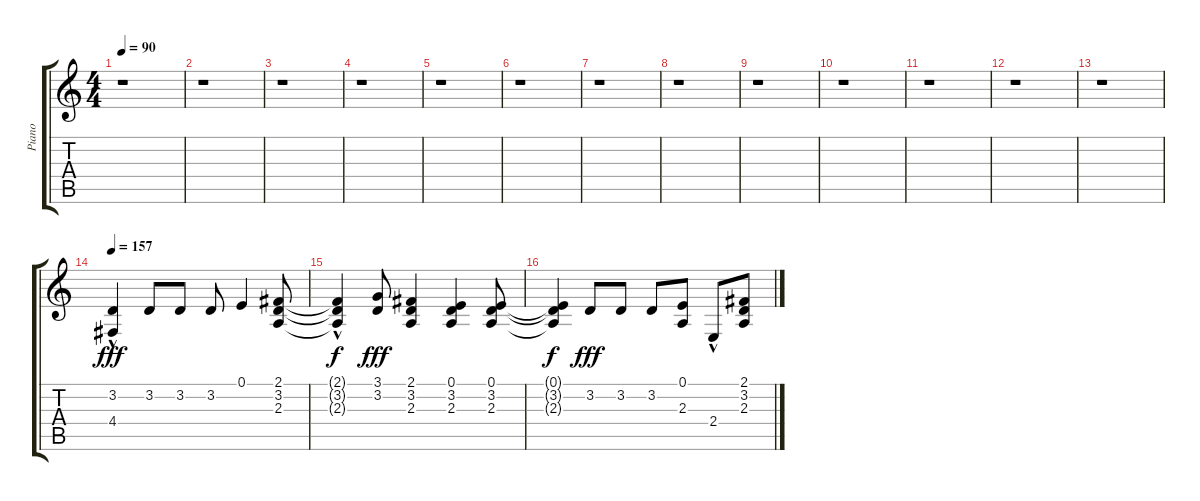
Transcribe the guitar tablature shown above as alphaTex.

\track ("Piano" "Piano") {instrument acousticgrandpiano}
\staff {score tabs}
\tuning (E4 B3 G3 D3 A2 E2) {hide}
\ts (4 4)
\tempo 90
\clef g2
\ks c
r.1{dy fff} |
r.1 |
r.1 |
r.1 |
r.1 |
r.1 |
r.1 |
r.1 |
r.1 |
r.1 |
r.1 |
r.1 |
r.1 |
\tempo 157
(3.2 4.4{hac}).4{volume 16 balance 16 instrument electricgrandpiano} 3.2.8 3.2.8 3.2.8 0.1.4 (2.1 3.2 2.3).8 |
(2.1{t} 3.2{t} 2.3{hac t}).4{dy f} (3.1 3.2).8{dy fff} (2.1 3.2 2.3).4 (0.1 3.2 2.3).4 (0.1 3.2 2.3).8 |
(0.1{t} 3.2{t} 2.3{t}).4{dy f} 3.2.8{dy fff} 3.2.8 3.2.8 (0.1 2.3).8 2.4{hac}.8 (2.1 3.2 2.3).8
